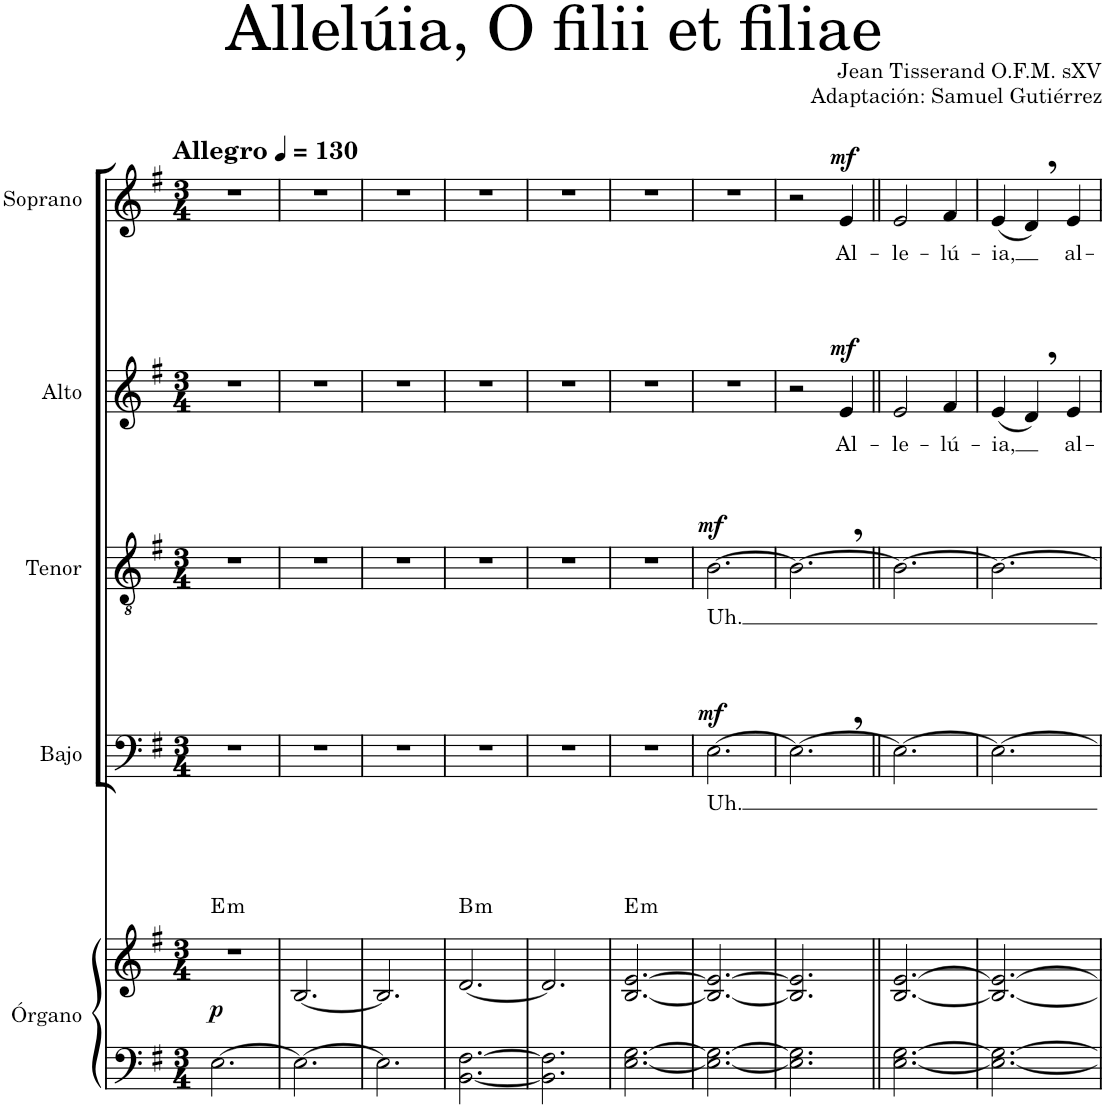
**kern	**kern	**dynam	**harte	**kern	**text	**dynam	**kern	**text	**dynam	**kern	**text	**dynam	**kern	**text	**dynam
*part5	*part5	*part5	*part5	*part4	*part4	*part4	*part3	*part3	*part3	*part2	*part2	*part2	*part1	*part1	*part1
*staff6	*staff5	*staff5/6	*	*staff4	*staff4	*staff4	*staff3	*staff3	*staff3	*staff2	*staff2	*staff2	*staff1	*staff1	*staff1
*I"Órgano	*	*	*	*I"Bajo	*	*	*I"Tenor	*	*	*I"Alto	*	*	*I"Soprano	*	*
*	*	*	*	*I'B.	*	*	*I'T.	*	*	*I'A.	*	*	*I'S.	*	*
*clefF4	*clefG2	*	*	*clefF4	*	*	*clefGv2	*	*	*clefG2	*	*	*clefG2	*	*
*k[f#]	*k[f#]	*	*	*k[f#]	*	*	*k[f#]	*	*	*k[f#]	*	*	*k[f#]	*	*
*M3/4	*M3/4	*	*	*M3/4	*	*	*M3/4	*	*	*M3/4	*	*	*M3/4	*	*
*MM130	*MM130	*	*	*MM130	*	*	*MM130	*	*	*MM130	*	*	*MM130	*	*
=1	=1	=1	=1	=1	=1	=1	=1	=1	=1	=1	=1	=1	=1	=1	=1
!	!	!	!	!	!	!	!	!	!	!	!	!	!LO:TX:a:B:t=Allegro	!	!
!	!	!LO:DY:b	!LO:H:kt=m	!	!	!	!	!	!	!	!	!	!	!	!
[2.E\	2.r	p	E:min	2.r	.	.	2.r	.	.	2.r	.	.	2.r	.	.
=2	=2	=2	=2	=2	=2	=2	=2	=2	=2	=2	=2	=2	=2	=2	=2
2.E\_	[2.B/	.	.	2.r	.	.	2.r	.	.	2.r	.	.	2.r	.	.
=3	=3	=3	=3	=3	=3	=3	=3	=3	=3	=3	=3	=3	=3	=3	=3
2.E\]	2.B/]	.	.	2.r	.	.	2.r	.	.	2.r	.	.	2.r	.	.
=4	=4	=4	=4	=4	=4	=4	=4	=4	=4	=4	=4	=4	=4	=4	=4
!	!	!	!LO:H:kt=m	!	!	!	!	!	!	!	!	!	!	!	!
[2.BB\ [2.F#\	[2.d/	.	B:min	2.r	.	.	2.r	.	.	2.r	.	.	2.r	.	.
=5	=5	=5	=5	=5	=5	=5	=5	=5	=5	=5	=5	=5	=5	=5	=5
2.BB\] 2.F#\]	2.d/]	.	.	2.r	.	.	2.r	.	.	2.r	.	.	2.r	.	.
=6	=6	=6	=6	=6	=6	=6	=6	=6	=6	=6	=6	=6	=6	=6	=6
!	!	!	!LO:H:kt=m	!	!	!	!	!	!	!	!	!	!	!	!
[2.E\ [2.G\	[2.B/ [2.e/	.	E:min	2.r	.	.	2.r	.	.	2.r	.	.	2.r	.	.
=7	=7	=7	=7	=7	=7	=7	=7	=7	=7	=7	=7	=7	=7	=7	=7
!	!	!	!	!	!LO:LY:b	!LO:DY:a	!	!LO:LY:b	!LO:DY:a	!	!	!	!	!	!
2.E\_ 2.G\_	2.B/_ 2.e/_	.	.	[2.E\	Uh.	mf	[2.B\	Uh.	mf	2.r	.	.	2.r	.	.
=8	=8	=8	=8	=8	=8	=8	=8	=8	=8	=8	=8	=8	=8	=8	=8
2.E\] 2.G\]	2.B/] 2.e/]	.	.	2.E,\_	.	.	2.B,\_	.	.	2r	.	.	2r	.	.
!	!	!	!	!	!	!	!	!	!	!	!LO:LY:b	!LO:DY:a	!	!LO:LY:b	!LO:DY:a
.	.	.	.	.	.	.	.	.	.	4e/	Al-	mf	4e/	Al-	mf
=9||	=9||	=9||	=9||	=9||	=9||	=9||	=9||	=9||	=9||	=9||	=9||	=9||	=9||	=9||	=9||
!	!	!	!	!	!	!	!	!	!	!	!LO:LY:b	!	!	!LO:LY:b	!
[2.E\ [2.G\	[2.B/ [2.e/	.	.	2.E\_	.	.	2.B\_	.	.	2e/	-le-	.	2e/	-le-	.
!	!	!	!	!	!	!	!	!	!	!	!LO:LY:b	!	!	!LO:LY:b	!
.	.	.	.	.	.	.	.	.	.	4f#/	-lú-	.	4f#/	-lú-	.
=10	=10	=10	=10	=10	=10	=10	=10	=10	=10	=10	=10	=10	=10	=10	=10
!	!	!	!	!	!	!	!	!	!	!	!LO:LY:b	!	!	!LO:LY:b	!
2.E\_ 2.G\_	2.B/_ 2.e/_	.	.	2.E\_	.	.	2.B\_	.	.	(4e/	-ia,	.	(4e/	-ia,	.
.	.	.	.	.	.	.	.	.	.	4d,/)	.	.	4d,/)	.	.
!	!	!	!	!	!	!	!	!	!	!	!LO:LY:b	!	!	!LO:LY:b	!
.	.	.	.	.	.	.	.	.	.	4e/	al-	.	4e/	al-	.
=	=	=	=	=	=	=	=	=	=	=	=	=	=	=	=
*-	*-	*-	*-	*-	*-	*-	*-	*-	*-	*-	*-	*-	*-	*-	*-
